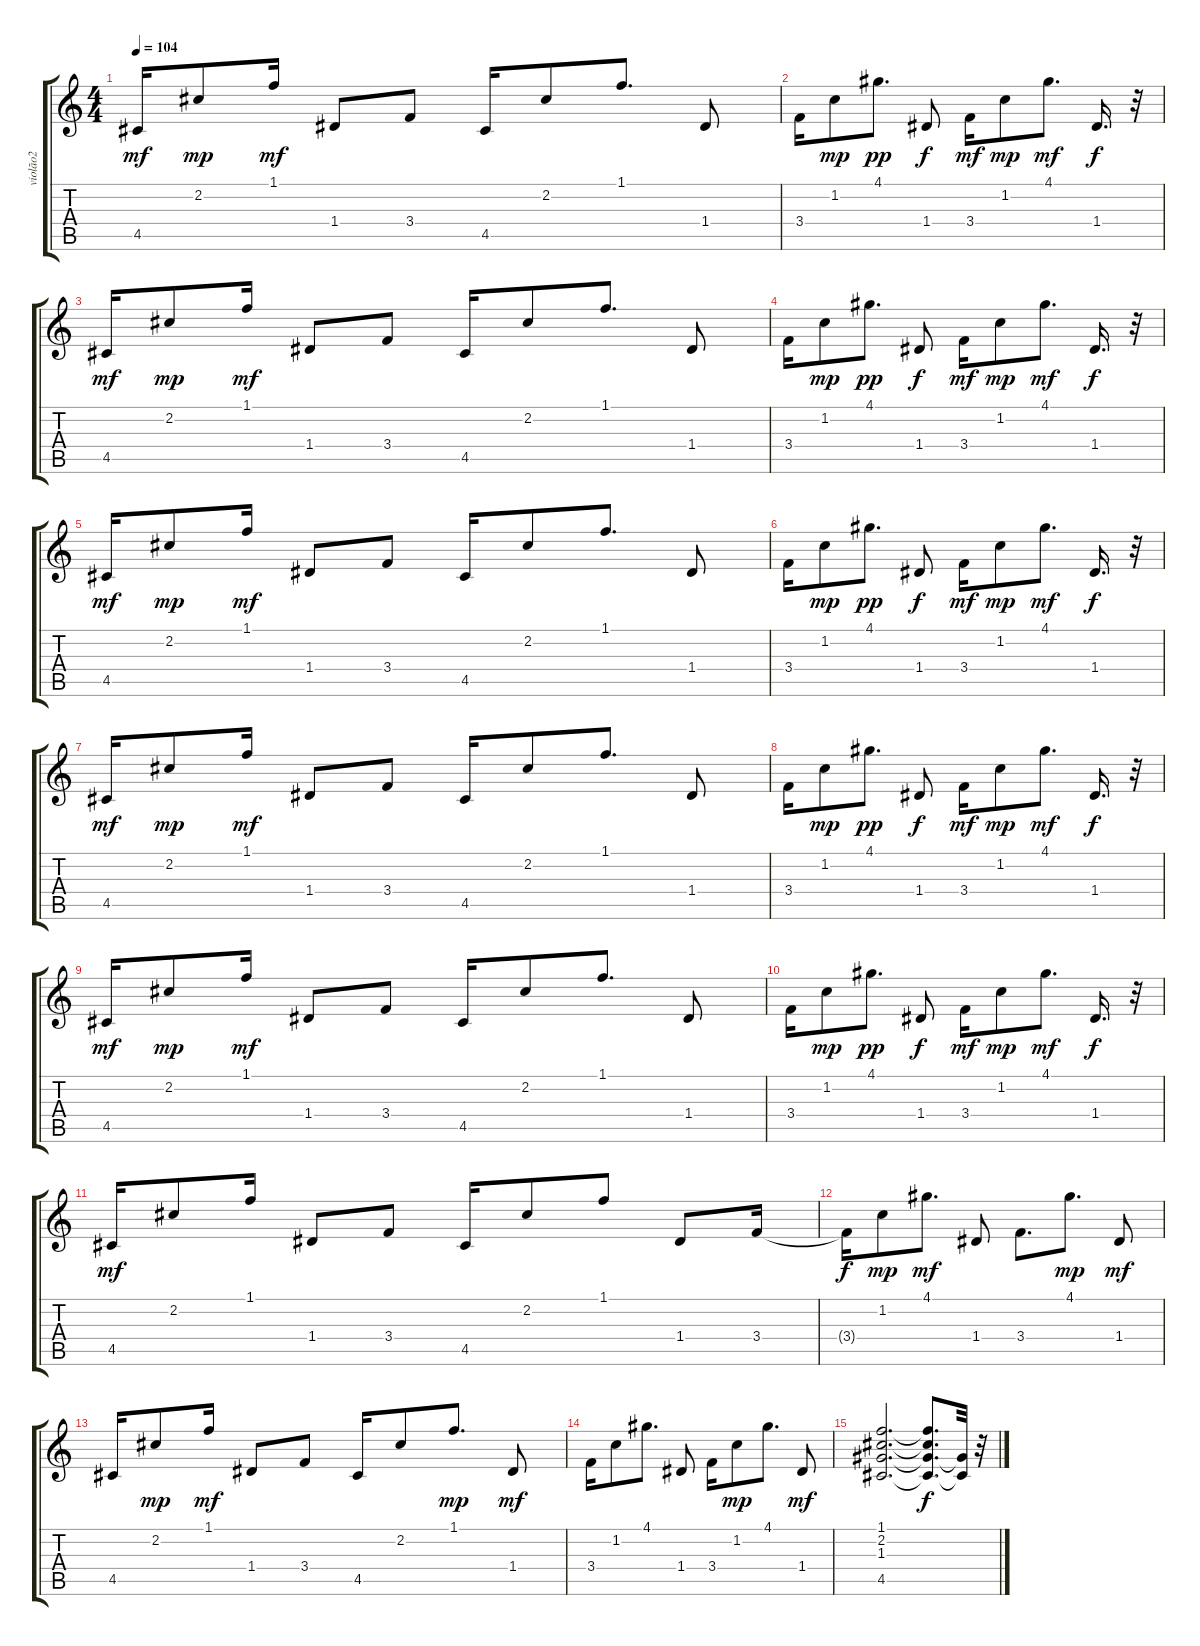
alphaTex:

\track ("violão2" "violão2") {instrument acousticguitarsteel}
\staff {score tabs}
\tuning (E4 B3 G3 D3 A2 E2) {hide}
\ts (4 4)
\tempo 104
\clef g2
\ks c
4.5.16{dy mf} 2.2.8{dy mp} 1.1.16{dy mf} 1.4.8 3.4.8 4.5.16 2.2.8 1.1.8{d} 1.4.8 |
3.4.16 1.2.8{dy mp} 4.1.8{d dy pp} 1.4.8{dy f} 3.4.16{dy mf} 1.2.8{dy mp} 4.1.8{d dy mf} 1.4.16{d dy f} r.32 |
4.5.16{dy mf} 2.2.8{dy mp} 1.1.16{dy mf} 1.4.8 3.4.8 4.5.16 2.2.8 1.1.8{d} 1.4.8 |
3.4.16 1.2.8{dy mp} 4.1.8{d dy pp} 1.4.8{dy f} 3.4.16{dy mf} 1.2.8{dy mp} 4.1.8{d dy mf} 1.4.16{d dy f} r.32 |
4.5.16{dy mf} 2.2.8{dy mp} 1.1.16{dy mf} 1.4.8 3.4.8 4.5.16 2.2.8 1.1.8{d} 1.4.8 |
3.4.16 1.2.8{dy mp} 4.1.8{d dy pp} 1.4.8{dy f} 3.4.16{dy mf} 1.2.8{dy mp} 4.1.8{d dy mf} 1.4.16{d dy f} r.32 |
4.5.16{dy mf} 2.2.8{dy mp} 1.1.16{dy mf} 1.4.8 3.4.8 4.5.16 2.2.8 1.1.8{d} 1.4.8 |
3.4.16 1.2.8{dy mp} 4.1.8{d dy pp} 1.4.8{dy f} 3.4.16{dy mf} 1.2.8{dy mp} 4.1.8{d dy mf} 1.4.16{d dy f} r.32 |
4.5.16{dy mf} 2.2.8{dy mp} 1.1.16{dy mf} 1.4.8 3.4.8 4.5.16 2.2.8 1.1.8{d} 1.4.8 |
3.4.16 1.2.8{dy mp} 4.1.8{d dy pp} 1.4.8{dy f} 3.4.16{dy mf} 1.2.8{dy mp} 4.1.8{d dy mf} 1.4.16{d dy f} r.32 |
4.5.16{dy mf} 2.2.8 1.1.16 1.4.8 3.4.8 4.5.16 2.2.8 1.1.8 1.4.8 3.4.16 |
3.4{t}.16{dy f} 1.2.8{dy mp} 4.1.8{d dy mf} 1.4.8 3.4.8{d} 4.1.8{d dy mp} 1.4.8{dy mf} |
4.5.16 2.2.8{dy mp} 1.1.16{dy mf} 1.4.8 3.4.8 4.5.16 2.2.8 1.1.8{d dy mp} 1.4.8{dy mf} |
3.4.16 1.2.8 4.1.8{d} 1.4.8 3.4.16 1.2.8{dy mp} 4.1.8{d} 1.4.8{dy mf} |
(1.1 2.2 1.3 4.5).2{d} (1.1{t} 2.2{t} 1.3{t} 4.5{t}).8{d dy f} (1.3{t} 4.5{t}).32 r.32
